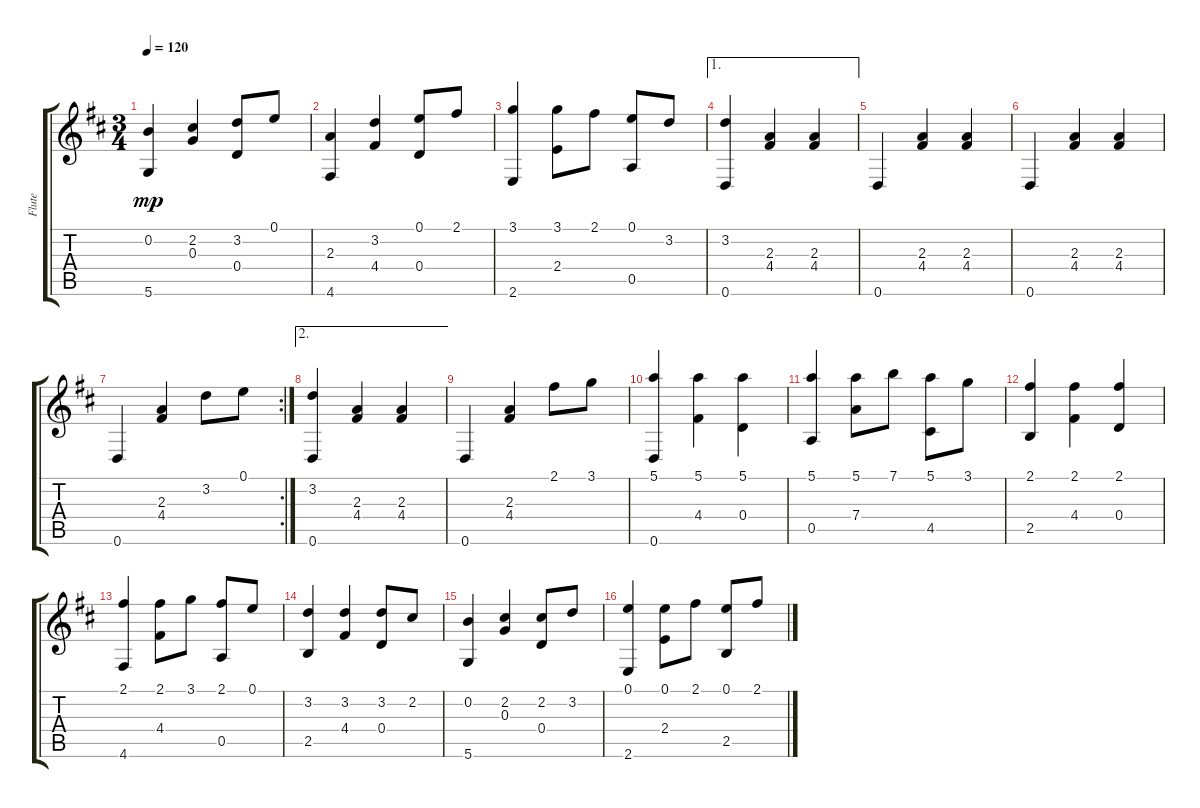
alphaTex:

\track ("Flute" "Flute") {instrument acousticguitarsteel}
\staff {score tabs}
\tuning (E4 B3 G3 D3 A2 D2) {hide}
\ts (3 4)
\tempo 120
\clef g2
\ks d
(0.2 5.6).4{dy mp} (2.2 0.3).4 (3.2 0.4).8 0.1.8 |
(2.3 4.6).4 (3.2 4.4).4 (0.1 0.4).8 2.1.8 |
(3.1 2.6).4 (3.1 2.4).8 2.1.8 (0.1 0.5).8 3.2.8 |
\ae 1
(3.2 0.6).4 (2.3 4.4).4 (2.3 4.4).4 |
0.6.4 (2.3 4.4).4 (2.3 4.4).4 |
0.6.4 (2.3 4.4).4 (2.3 4.4).4 |
\rc 2
0.6.4 (2.3 4.4).4 3.2.8 0.1.8 |
\ae 2
(3.2 0.6).4 (2.3 4.4).4 (2.3 4.4).4 |
0.6.4 (2.3 4.4).4 2.1.8 3.1.8 |
(5.1 0.6).4 (5.1 4.4).4 (5.1 0.4).4 |
(5.1 0.5).4 (5.1 7.4).8 7.1.8 (5.1 4.5).8 3.1.8 |
(2.1 2.5).4 (2.1 4.4).4 (2.1 0.4).4 |
(2.1 4.6).4 (2.1 4.4).8 3.1.8 (2.1 0.5).8 0.1.8 |
(3.2 2.5).4 (3.2 4.4).4 (3.2 0.4).8 2.2.8 |
(0.2 5.6).4 (2.2 0.3).4 (2.2 0.4).8 3.2.8 |
(0.1 2.6).4 (0.1 2.4).8 2.1.8 (0.1 2.5).8 2.1.8
